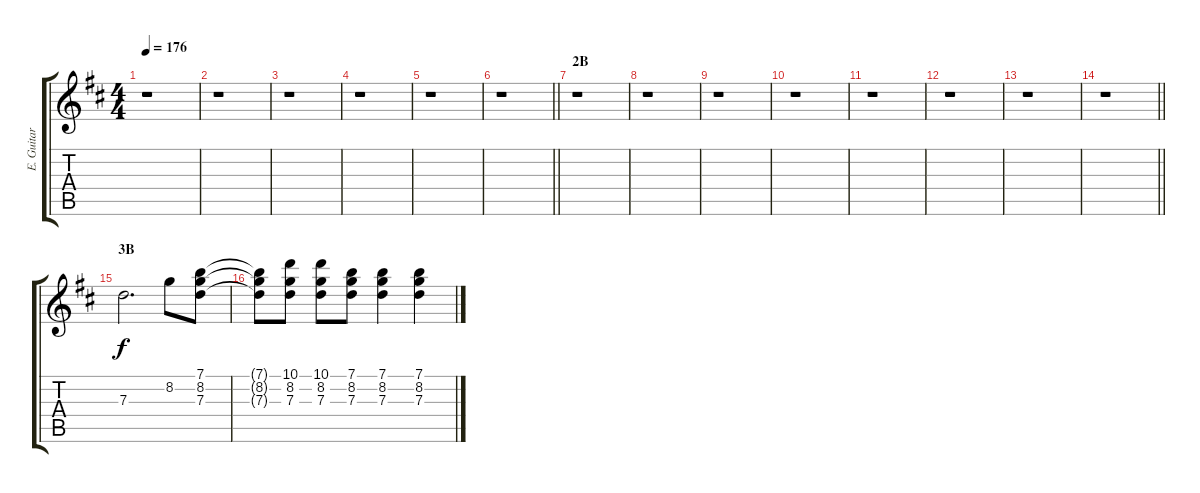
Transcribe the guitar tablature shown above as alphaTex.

\track ("E. Guitar III" "E. Guitar ") {instrument electricguitarclean}
\staff {score tabs}
\tuning (E4 B3 G3 D3 A2 E2) {hide}
\ts (4 4)
\tempo 176
\clef g2
\ks d
r.1{dy f} |
r.1 |
r.1 |
r.1 |
r.1 |
\barLineRight lightlight
r.1 |
\section ("" "2B")
r.1 |
r.1 |
r.1 |
r.1 |
r.1 |
r.1 |
r.1 |
\barLineRight lightlight
r.1 |
\section ("" "3B")
7.3.2{d} 8.2.8 (7.1 8.2 7.3).8 |
(7.1{t} 8.2{t} 7.3{t}).8 (10.1 8.2 7.3).8 (10.1 8.2 7.3).8 (7.1 8.2 7.3).8 (7.1 8.2 7.3).4 (7.1 8.2 7.3).4
